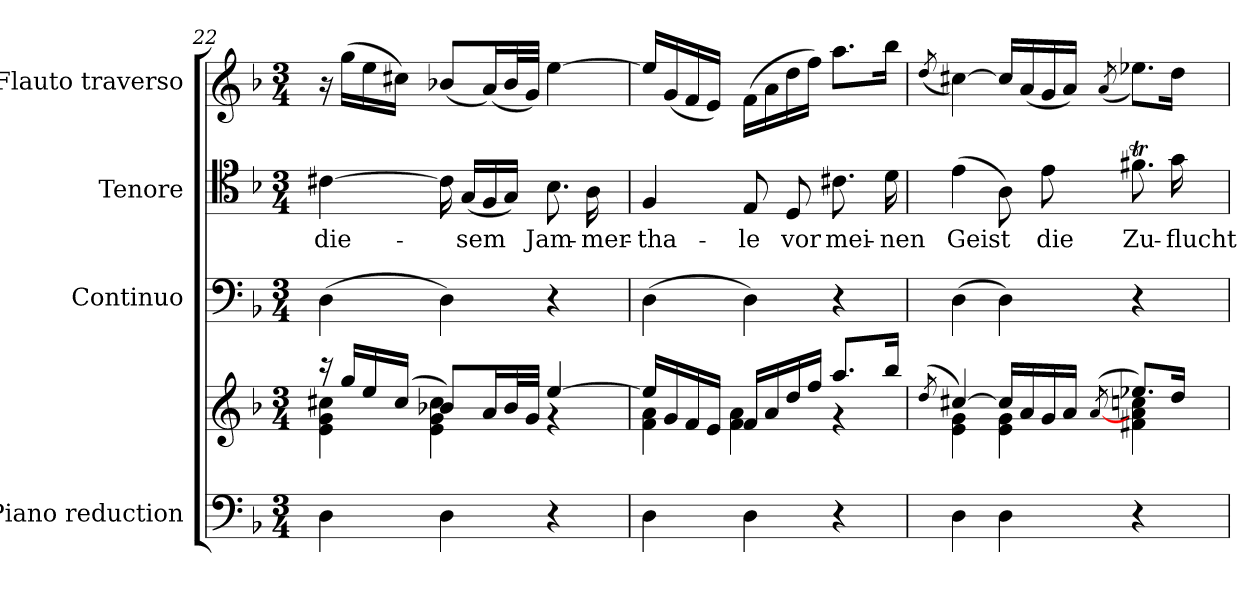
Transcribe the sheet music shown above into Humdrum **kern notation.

**kern	**kern	**kern	**kern	**text	**kern
*part4	*part4	*part3	*part2	*part2	*part1
*staff5	*staff4	*staff3	*staff2	*staff2	*staff1
*I"Piano reduction	*	*I"Continuo	*I"Tenore	*	*I"Flauto traverso
*I'Pno	*	*	*	*	*I'Fl
*clefF4	*clefG2	*clefF4	*clefC4	*	*clefG2
*k[b-]	*k[b-]	*k[b-]	*k[b-]	*	*k[b-]
*M3/4	*M3/4	*M3/4	*M3/4	*	*M3/4
=22	=22	=22	=22	=22	=22
*	*^	*	*	*	*
!	!	!	!	!	!LO:LY:b	!
4D\	16r	4e\ 4g\ 4cc#X\	(>4D\	[4c#X\	die-	16r
.	16gg/LL	.	.	.	.	(>16gg\LL
.	16ee/	.	.	.	.	16ee\
.	(>16cc#/JJ	.	.	.	.	16cc#X\JJ)
4D\	8b-X/L)	4e\ 4g\ 4cc#\	4D\)	16c#\]	.	(<8b-X/L
!	!	!	!	!	!LO:LY:b	!
.	.	.	.	(<16G/LL	-sem	.
.	16a/L	.	.	16F/	.	(<16a/L)
.	32b-/L	.	.	16G/JJ)	.	32b-/L
.	32g/JJJ	.	.	.	.	32g/JJJ)
!	!	!	!	!	!LO:LY:b	!
4r	[4ee/	4r	4r	8.B-\	Jam-	[4ee\
!	!	!	!	!	!LO:LY:b	!
.	.	.	.	16A\	-mer-	.
=23	=23	=23	=23	=23	=23	=23
!	!	!	!	!	!LO:LY:b	!
4D\	16ee/LL]	4f\ 4a\	(>4D\	4F/	-tha-	16ee/LL]
.	16g/	.	.	.	.	(<16g/
.	16f/	.	.	.	.	16f/
.	16e/JJ	.	.	.	.	16e/JJ)
!	!	!	!	!	!LO:LY:b	!
4D\	16f/LL	4f\ 4a\	4D\)	8E/	-le	(>16f\LL
.	16a/	.	.	.	.	16a\
!	!	!	!	!	!LO:LY:b	!
.	16dd/	.	.	8D/	vor	16dd\
.	16ff/JJ	.	.	.	.	16ff\JJ)
!	!	!	!	!	!LO:LY:b	!
4r	8.aa/L	4r	4r	8.c#X\	mei-	8.aa\L
!	!	!	!	!	!LO:LY:b	!
.	16bb-/Jk	.	.	16d\	-nen	16bb-\Jk
!!LO:PB:g=z
=24	=24	=24	=24	=24	=24	=24
.	(>8qdd/	.	.	.	.	(<8qdd/
!	!	!	!	!	!LO:LY:b	!
4D\	[4cc#X/)	4e\ 4g\	(>4D\	(>4e\	Geist	[4cc#X\)
4D\	16cc#/LL]	4e\ 4g\	4D\)	8A\)	.	16cc#/LL]
.	16a/	.	.	.	.	(<16a/
!	!	!	!	!	!LO:LY:b	!
.	16g/	.	.	8e\	die	16g/
.	16a/JJ	.	.	.	.	16a/JJ)
.	(>[8qa/	.	.	.	.	(<8qa/
!	!	!	!	!	!LO:LY:b	!
4r	8.ee-X/L)	4f#X\ 4a\ 4ccn\	4r	8.f#Xt\	Zu-	8.ee-X\L)
!	!	!	!	!	!LO:LY:b	!
.	16dd/Jk	.	.	16g\	-flucht	16dd\Jk
*	*v	*v	*	*	*	*
=	=	=	=	=	=
*-	*-	*-	*-	*-	*-
